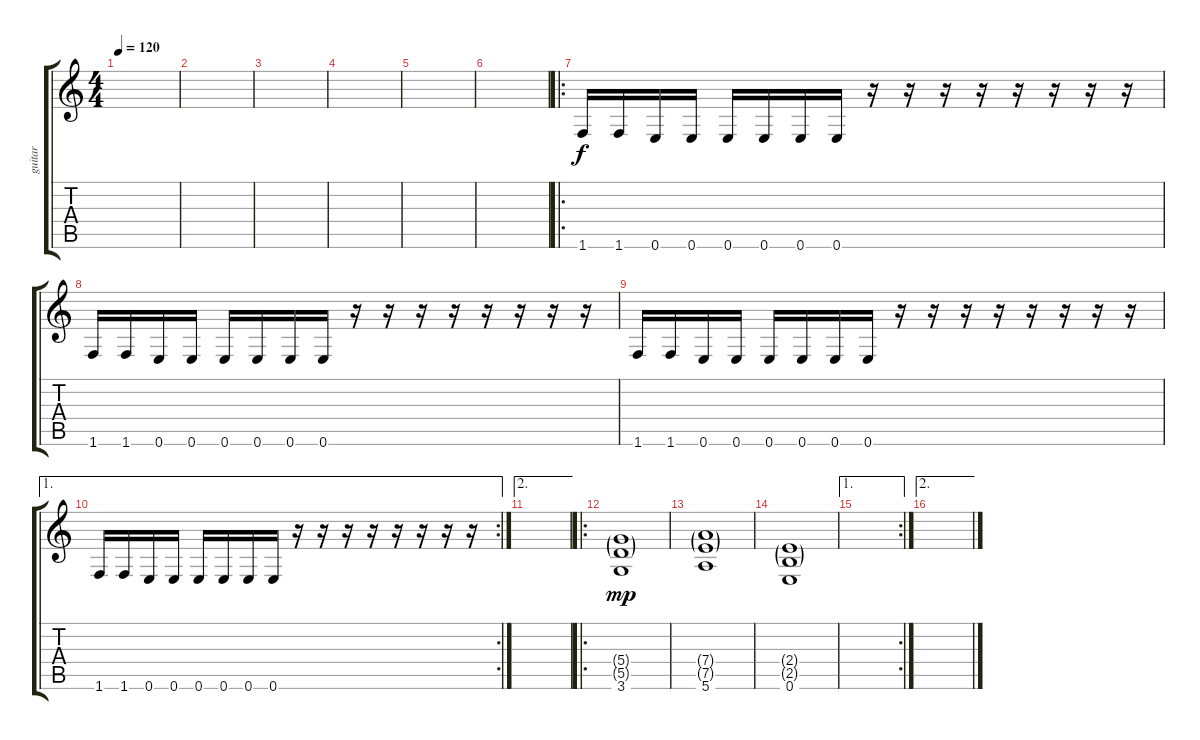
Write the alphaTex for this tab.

\track ("guitar" "guitar") {instrument distortionguitar}
\staff {score tabs}
\tuning (E4 B3 G3 D3 A2 E2) {hide}
\ts (4 4)
\tempo 120
\clef g2
\ks c
|
|
|
|
|
|
\ro
1.6.16{dy f volume 13 balance 8 instrument distortionguitar} 1.6.16 0.6.16 0.6.16 0.6.16 0.6.16 0.6.16 0.6.16 r.16 r.16 r.16 r.16 r.16 r.16 r.16 r.16 |
1.6.16 1.6.16 0.6.16 0.6.16 0.6.16 0.6.16 0.6.16 0.6.16 r.16 r.16 r.16 r.16 r.16 r.16 r.16 r.16 |
1.6.16 1.6.16 0.6.16 0.6.16 0.6.16 0.6.16 0.6.16 0.6.16 r.16 r.16 r.16 r.16 r.16 r.16 r.16 r.16 |
\ae 1
\rc 2
1.6.16 1.6.16 0.6.16 0.6.16 0.6.16 0.6.16 0.6.16 0.6.16 r.16 r.16 r.16 r.16 r.16 r.16 r.16 r.16 |
\ae 2
|
\ro
(5.4{g} 5.5{g} 3.6).1{dy mp} |
(7.4{g} 7.5{g} 5.6).1 |
(2.4{g} 2.5{g} 0.6).1 |
\ae 1
\rc 2
|
\ae 2
